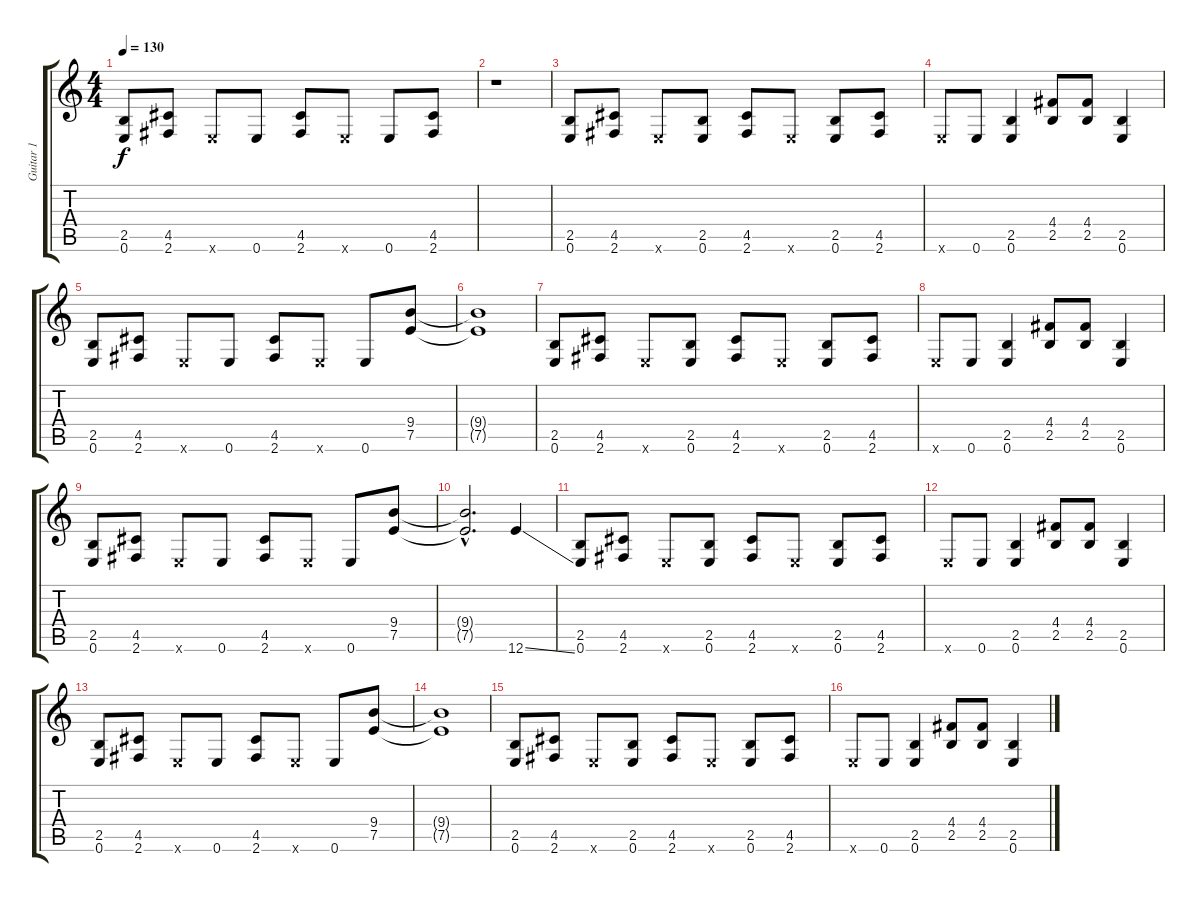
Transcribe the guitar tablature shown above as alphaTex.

\track ("Guitar 1" "Guitar 1") {instrument overdrivenguitar}
\staff {score tabs}
\tuning (E4 B3 G3 D3 A2 E2) {hide}
\ts (4 4)
\tempo 130
\clef g2
\ks c
(2.5 0.6).8{dy f} (4.5 2.6).8 0.6{x}.8 0.6.8 (4.5 2.6).8 0.6{x}.8 0.6.8 (4.5 2.6).8 |
r.1 |
(2.5 0.6).8 (4.5 2.6).8 0.6{x}.8 (2.5 0.6).8 (4.5 2.6).8 0.6{x}.8 (2.5 0.6).8 (4.5 2.6).8 |
0.6{x}.8 0.6.8 (2.5 0.6).4 (4.4 2.5).8 (4.4 2.5).8 (2.5 0.6).4 |
(2.5 0.6).8 (4.5 2.6).8 0.6{x}.8 0.6.8 (4.5 2.6).8 0.6{x}.8 0.6.8 (9.4 7.5).8 |
(9.4{t} 7.5{t}).1 |
(2.5 0.6).8 (4.5 2.6).8 0.6{x}.8 (2.5 0.6).8 (4.5 2.6).8 0.6{x}.8 (2.5 0.6).8 (4.5 2.6).8 |
0.6{x}.8 0.6.8 (2.5 0.6).4 (4.4 2.5).8 (4.4 2.5).8 (2.5 0.6).4 |
(2.5 0.6).8 (4.5 2.6).8 0.6{x}.8 0.6.8 (4.5 2.6).8 0.6{x}.8 0.6.8 (9.4 7.5).8 |
(9.4{hac t} 7.5{hac t}).2{d} 12.6{ss}.4 |
(2.5 0.6).8 (4.5 2.6).8 0.6{x}.8 (2.5 0.6).8 (4.5 2.6).8 0.6{x}.8 (2.5 0.6).8 (4.5 2.6).8 |
0.6{x}.8 0.6.8 (2.5 0.6).4 (4.4 2.5).8 (4.4 2.5).8 (2.5 0.6).4 |
(2.5 0.6).8 (4.5 2.6).8 0.6{x}.8 0.6.8 (4.5 2.6).8 0.6{x}.8 0.6.8 (9.4 7.5).8 |
(9.4{t} 7.5{t}).1 |
(2.5 0.6).8 (4.5 2.6).8 0.6{x}.8 (2.5 0.6).8 (4.5 2.6).8 0.6{x}.8 (2.5 0.6).8 (4.5 2.6).8 |
0.6{x}.8 0.6.8 (2.5 0.6).4 (4.4 2.5).8 (4.4 2.5).8 (2.5 0.6).4
